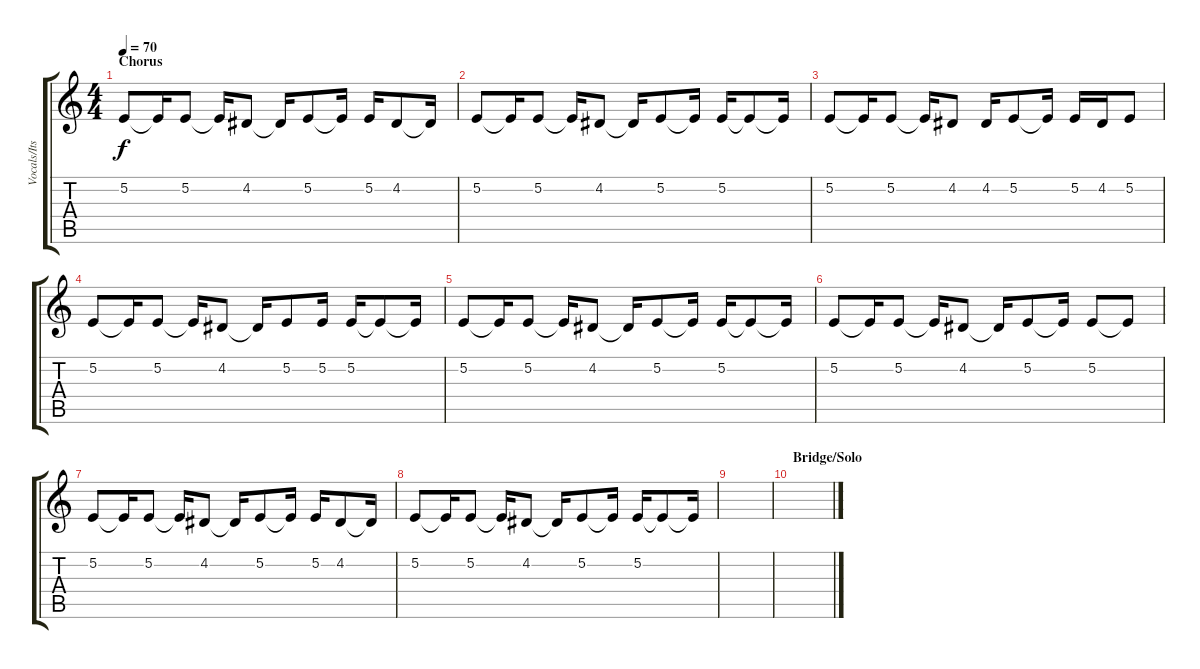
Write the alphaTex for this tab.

\track ("Vocals/Itsbcn" "Vocals/Its") {instrument lead8bassandlead}
\staff {score tabs}
\tuning (E4 B3 G3 D3 A2 E2) {hide}
\ts (4 4)
\section ("" "Chorus")
\tempo 70
\clef g2
\ks c
5.2.8{dy f} 5.2{t}.16 5.2.8 5.2{t}.16 4.2.8 4.2{t}.16 5.2.8 5.2{t}.16 5.2.16 4.2.8 4.2{t}.16 |
5.2.8 5.2{t}.16 5.2.8 5.2{t}.16 4.2.8 4.2{t}.16 5.2.8 5.2{t}.16 5.2.16 5.2{t}.8 5.2{t}.16 |
5.2.8 5.2{t}.16 5.2.8 5.2{t}.16 4.2.8 4.2.16 5.2.8 5.2{t}.16 5.2.16 4.2.16 5.2.8 |
5.2.8 5.2{t}.16 5.2.8 5.2{t}.16 4.2.8 4.2{t}.16 5.2.8 5.2.16 5.2.16 5.2{t}.8 5.2{t}.16 |
5.2.8 5.2{t}.16 5.2.8 5.2{t}.16 4.2.8 4.2{t}.16 5.2.8 5.2{t}.16 5.2.16 5.2{t}.8 5.2{t}.16 |
5.2.8 5.2{t}.16 5.2.8 5.2{t}.16 4.2.8 4.2{t}.16 5.2.8 5.2{t}.16 5.2.8 5.2{t}.8 |
5.2.8 5.2{t}.16 5.2.8 5.2{t}.16 4.2.8 4.2{t}.16 5.2.8 5.2{t}.16 5.2.16 4.2.8 4.2{t}.16 |
5.2.8 5.2{t}.16 5.2.8 5.2{t}.16 4.2.8 4.2{t}.16 5.2.8 5.2{t}.16 5.2.16 5.2{t}.8 5.2{t}.16 |
|
\section ("" "Bridge/Solo")
